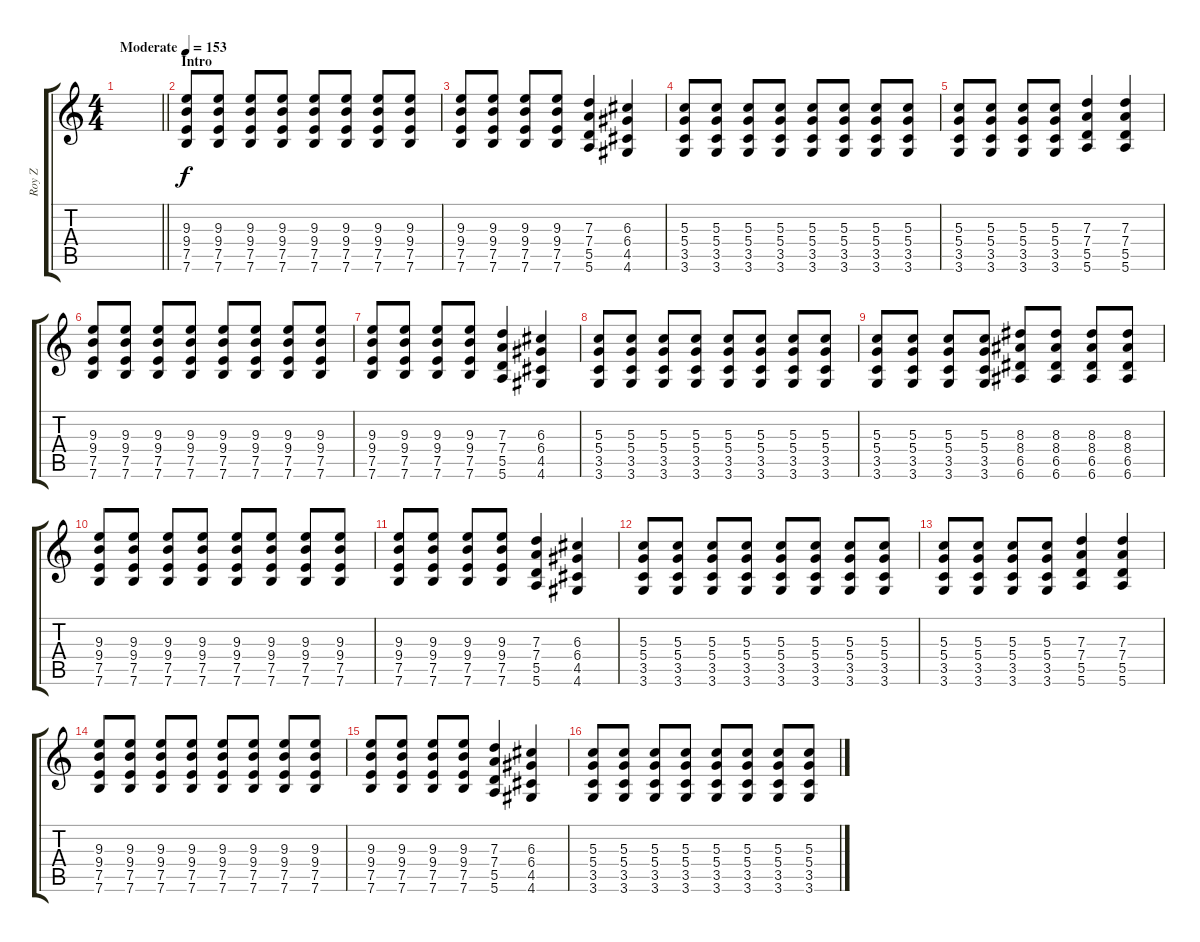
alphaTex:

\track ("Roy Z" "Roy Z") {instrument overdrivenguitar}
\staff {score tabs}
\tuning (E4 B3 G3 D3 A2 E2) {hide}
\ts (4 4)
\tempo (153 "Moderate")
\clef g2
\barLineRight lightlight
\ks c
|
\section ("" "Intro")
(9.3 9.4 7.5 7.6).8{instrument overdrivenguitar} (9.3 9.4 7.5 7.6).8 (9.3 9.4 7.5 7.6).8 (9.3 9.4 7.5 7.6).8 (9.3 9.4 7.5 7.6).8 (9.3 9.4 7.5 7.6).8 (9.3 9.4 7.5 7.6).8 (9.3 9.4 7.5 7.6).8 |
(9.3 9.4 7.5 7.6).8 (9.3 9.4 7.5 7.6).8 (9.3 9.4 7.5 7.6).8 (9.3 9.4 7.5 7.6).8 (7.3 7.4 5.5 5.6).4 (6.3 6.4 4.5 4.6).4 |
(5.3 5.4 3.5 3.6).8 (5.3 5.4 3.5 3.6).8 (5.3 5.4 3.5 3.6).8 (5.3 5.4 3.5 3.6).8 (5.3 5.4 3.5 3.6).8 (5.3 5.4 3.5 3.6).8 (5.3 5.4 3.5 3.6).8 (5.3 5.4 3.5 3.6).8 |
(5.3 5.4 3.5 3.6).8 (5.3 5.4 3.5 3.6).8 (5.3 5.4 3.5 3.6).8 (5.3 5.4 3.5 3.6).8 (7.3 7.4 5.5 5.6).4 (7.3 7.4 5.5 5.6).4 |
(9.3 9.4 7.5 7.6).8 (9.3 9.4 7.5 7.6).8 (9.3 9.4 7.5 7.6).8 (9.3 9.4 7.5 7.6).8 (9.3 9.4 7.5 7.6).8 (9.3 9.4 7.5 7.6).8 (9.3 9.4 7.5 7.6).8 (9.3 9.4 7.5 7.6).8 |
(9.3 9.4 7.5 7.6).8 (9.3 9.4 7.5 7.6).8 (9.3 9.4 7.5 7.6).8 (9.3 9.4 7.5 7.6).8 (7.3 7.4 5.5 5.6).4 (6.3 6.4 4.5 4.6).4 |
(5.3 5.4 3.5 3.6).8 (5.3 5.4 3.5 3.6).8 (5.3 5.4 3.5 3.6).8 (5.3 5.4 3.5 3.6).8 (5.3 5.4 3.5 3.6).8 (5.3 5.4 3.5 3.6).8 (5.3 5.4 3.5 3.6).8 (5.3 5.4 3.5 3.6).8 |
(5.3 5.4 3.5 3.6).8 (5.3 5.4 3.5 3.6).8 (5.3 5.4 3.5 3.6).8 (5.3 5.4 3.5 3.6).8 (8.3 8.4 6.5 6.6).8 (8.3 8.4 6.5 6.6).8 (8.3 8.4 6.5 6.6).8 (8.3 8.4 6.5 6.6).8 |
(9.3 9.4 7.5 7.6).8 (9.3 9.4 7.5 7.6).8 (9.3 9.4 7.5 7.6).8 (9.3 9.4 7.5 7.6).8 (9.3 9.4 7.5 7.6).8 (9.3 9.4 7.5 7.6).8 (9.3 9.4 7.5 7.6).8 (9.3 9.4 7.5 7.6).8 |
(9.3 9.4 7.5 7.6).8 (9.3 9.4 7.5 7.6).8 (9.3 9.4 7.5 7.6).8 (9.3 9.4 7.5 7.6).8 (7.3 7.4 5.5 5.6).4 (6.3 6.4 4.5 4.6).4 |
(5.3 5.4 3.5 3.6).8 (5.3 5.4 3.5 3.6).8 (5.3 5.4 3.5 3.6).8 (5.3 5.4 3.5 3.6).8 (5.3 5.4 3.5 3.6).8 (5.3 5.4 3.5 3.6).8 (5.3 5.4 3.5 3.6).8 (5.3 5.4 3.5 3.6).8 |
(5.3 5.4 3.5 3.6).8 (5.3 5.4 3.5 3.6).8 (5.3 5.4 3.5 3.6).8 (5.3 5.4 3.5 3.6).8 (7.3 7.4 5.5 5.6).4 (7.3 7.4 5.5 5.6).4 |
(9.3 9.4 7.5 7.6).8 (9.3 9.4 7.5 7.6).8 (9.3 9.4 7.5 7.6).8 (9.3 9.4 7.5 7.6).8 (9.3 9.4 7.5 7.6).8 (9.3 9.4 7.5 7.6).8 (9.3 9.4 7.5 7.6).8 (9.3 9.4 7.5 7.6).8 |
(9.3 9.4 7.5 7.6).8 (9.3 9.4 7.5 7.6).8 (9.3 9.4 7.5 7.6).8 (9.3 9.4 7.5 7.6).8 (7.3 7.4 5.5 5.6).4 (6.3 6.4 4.5 4.6).4 |
(5.3 5.4 3.5 3.6).8 (5.3 5.4 3.5 3.6).8 (5.3 5.4 3.5 3.6).8 (5.3 5.4 3.5 3.6).8 (5.3 5.4 3.5 3.6).8 (5.3 5.4 3.5 3.6).8 (5.3 5.4 3.5 3.6).8 (5.3 5.4 3.5 3.6).8
